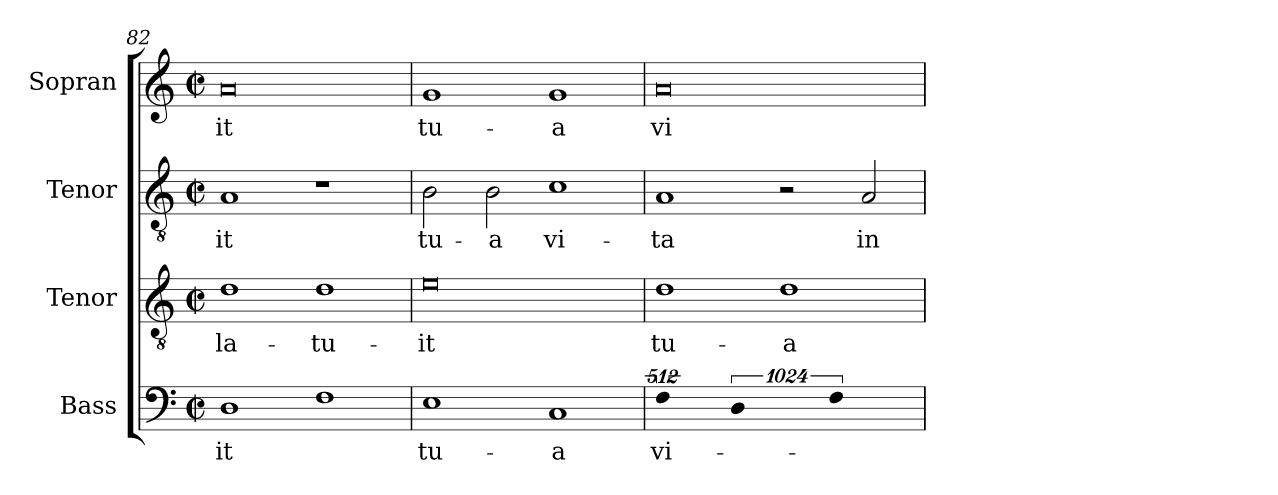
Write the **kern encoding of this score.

**kern	**text	**kern	**text	**kern	**text	**kern	**text
*part4	*part4	*part3	*part3	*part2	*part2	*part1	*part1
*staff4	*staff4	*staff3	*staff3	*staff2	*staff2	*staff1	*staff1
*I"Bass	*	*I"Tenor	*	*I"Tenor	*	*I"Sopran	*
*	*	*I'Tenor	*	*	*	*	*
*clefF4	*	*clefGv2	*	*clefGv2	*	*clefG2	*
*	*	*ITrd7c12	*	*ITrd7c12	*	*	*
*k[]	*	*k[]	*	*k[]	*	*k[]	*
*M2/2	*	*M2/2	*	*M2/2	*	*M2/2	*
*met(c|)	*	*met(c|)	*	*met(c|)	*	*met(c|)	*
=82	=82	=82	=82	=82	=82	=82	=82
!	!LO:LY:b:color=#000000	!	!	!	!	!	!
!	!	!	!LO:LY:b:color=#000000	!	!	!	!
!	!	!	!	!	!LO:LY:b:color=#000000	!	!
!	!	!	!	!	!	!	!LO:LY:b:color=#000000
1Di	-it	1Di	la-	1AAi	-it	0ai	-it
!	!	!	!LO:LY:b:color=#000000	!	!	!	!
1Fi	.	1Di	-tu-	1r	.	.	.
=83	=83	=83	=83	=83	=83	=83	=83
!	!LO:LY:b:color=#000000	!	!	!	!	!	!
!	!	!	!LO:LY:b:color=#000000	!	!	!	!
!	!	!	!	!	!LO:LY:b:color=#000000	!	!
!	!	!	!	!	!	!	!LO:LY:b:color=#000000
1Ei	tu-	0Ei	-it	2BBi\	tu-	1gi	tu-
!	!	!	!	!	!LO:LY:b:color=#000000	!	!
.	.	.	.	2BBi\	-a	.	.
!	!LO:LY:b:color=#000000	!	!	!	!	!	!
!	!	!	!	!	!LO:LY:b:color=#000000	!	!
!	!	!	!	!	!	!	!LO:LY:b:color=#000000
1Ci	-a	.	.	1Ci	vi-	1gi	-a
=84	=84	=84	=84	=84	=84	=84	=84
!LO:N:vis=1	!	!	!	!	!	!	!
!	!LO:LY:b:color=#000000	!	!	!	!	!	!
!	!	!	!LO:LY:b:color=#000000	!	!	!	!
!	!	!	!	!	!LO:LY:b:color=#000000	!	!
!	!	!	!	!	!	!	!LO:LY:b:color=#000000
512%341Fi	vi-	1Di	tu-	1AAi	-ta	0ai	vi-
!LO:N:vis=1	!	!	!	!	!	!	!
1024%683Di	.	.	.	.	.	.	.
!	!	!	!LO:LY:b:color=#000000	!	!	!	!
.	.	1Di	-a	2r	.	.	.
!LO:N:vis=1	!	!	!	!	!	!	!
1024%683Fi	.	.	.	.	.	.	.
!	!	!	!	!	!LO:LY:b:color=#000000	!	!
.	.	.	.	2AAi/	in-	.	.
=	=	=	=	=	=	=	=
*-	*-	*-	*-	*-	*-	*-	*-
